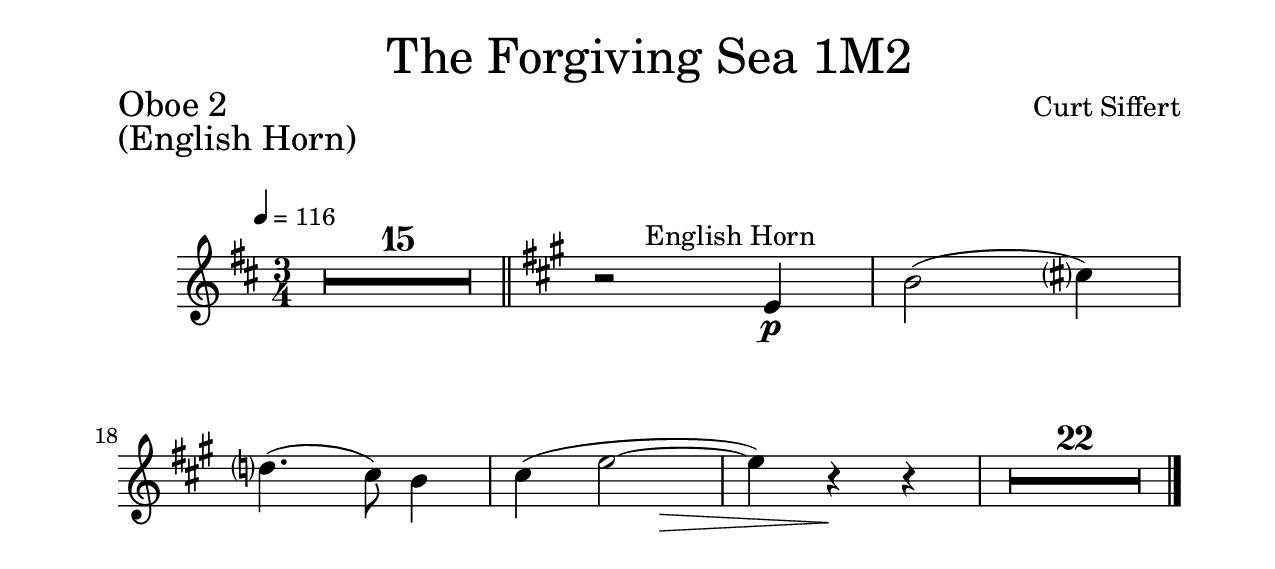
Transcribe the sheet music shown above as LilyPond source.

\version "2.16.0"
\include "english.ly"
\include "../lib/parts.ily"

\paper {
	ragged-last-bottom = ##t
}

\header {
	instrument = \markup { 
		\override #'(baseline-skip . 2.7)
		\column {"Oboe 2" "(English Horn)" " "}
	}
}

\version "2.24.0"
\include "english.ly"

englishHornNotes = \relative c' {
	
	\tag #'part { \bar "||" \key d \major }
	
	\tag #'part { r2 a4\p^\markup { \halign #0.4 "English Horn"} | }
	\tag #'score { r2 a4\p^\markup { \smaller \halign #0.4 "English Horn"} | }
	
	\tag #'part { e'2( fs?4) | }
	\tag #'score { e2( fs4) | }
	
	\tag #'part { \break }
	
	\tag #'part { g?4.( fs8) e4 | }
	\tag #'score { g4.( fs8) e4 | }
	
	fs( 
		<< a2~ {s4 s\> } >> |
	a4) r\! r |
	
	R2.*22 
		
	\bar "|."	
	
}
oboeTwoNotes = \relative c' {

	\time 3/4
	\key d \major
	\set tieWaitForNote = ##t
	\textLengthOn	
	R2.*15 |

	\tag #'part { \transpose a e' \englishHornNotes }
	
	\tag #'score { \englishHornNotes }
		
}


{ 
	\everyPartScore
	\keepWithTag #'part \oboeTwoNotes
}	
